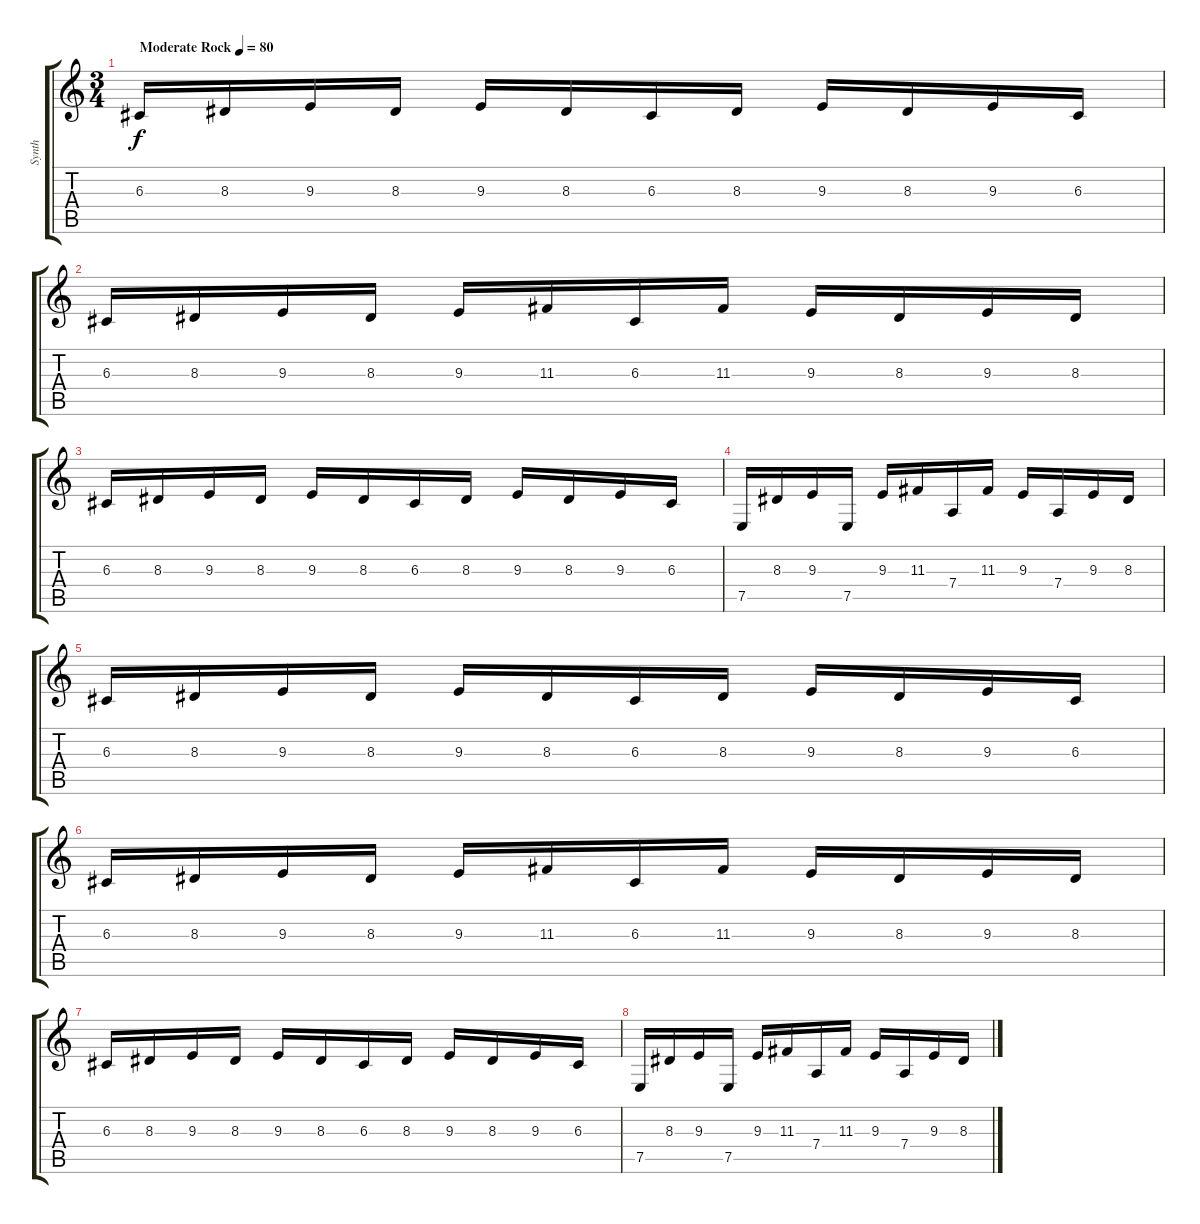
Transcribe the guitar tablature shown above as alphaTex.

\track ("Synth" "Synth") {instrument lead2sawtooth}
\staff {score tabs}
\tuning (E4 B3 G3 D3 A2 E2) {hide}
\ts (3 4)
\tempo (80 "Moderate Rock")
\clef g2
\ks c
6.3.16{dy f instrument lead2sawtooth} 8.3.16 9.3.16 8.3.16 9.3.16 8.3.16 6.3.16 8.3.16 9.3.16 8.3.16 9.3.16 6.3.16 |
6.3.16 8.3.16 9.3.16 8.3.16 9.3.16 11.3.16 6.3.16 11.3.16 9.3.16 8.3.16 9.3.16 8.3.16 |
6.3.16 8.3.16 9.3.16 8.3.16 9.3.16 8.3.16 6.3.16 8.3.16 9.3.16 8.3.16 9.3.16 6.3.16 |
7.5.16 8.3.16 9.3.16 7.5.16 9.3.16 11.3.16 7.4.16 11.3.16 9.3.16 7.4.16 9.3.16 8.3.16 |
6.3.16 8.3.16 9.3.16 8.3.16 9.3.16 8.3.16 6.3.16 8.3.16 9.3.16 8.3.16 9.3.16 6.3.16 |
6.3.16 8.3.16 9.3.16 8.3.16 9.3.16 11.3.16 6.3.16 11.3.16 9.3.16 8.3.16 9.3.16 8.3.16 |
6.3.16 8.3.16 9.3.16 8.3.16 9.3.16 8.3.16 6.3.16 8.3.16 9.3.16 8.3.16 9.3.16 6.3.16 |
7.5.16 8.3.16 9.3.16 7.5.16 9.3.16 11.3.16 7.4.16 11.3.16 9.3.16 7.4.16 9.3.16 8.3.16
